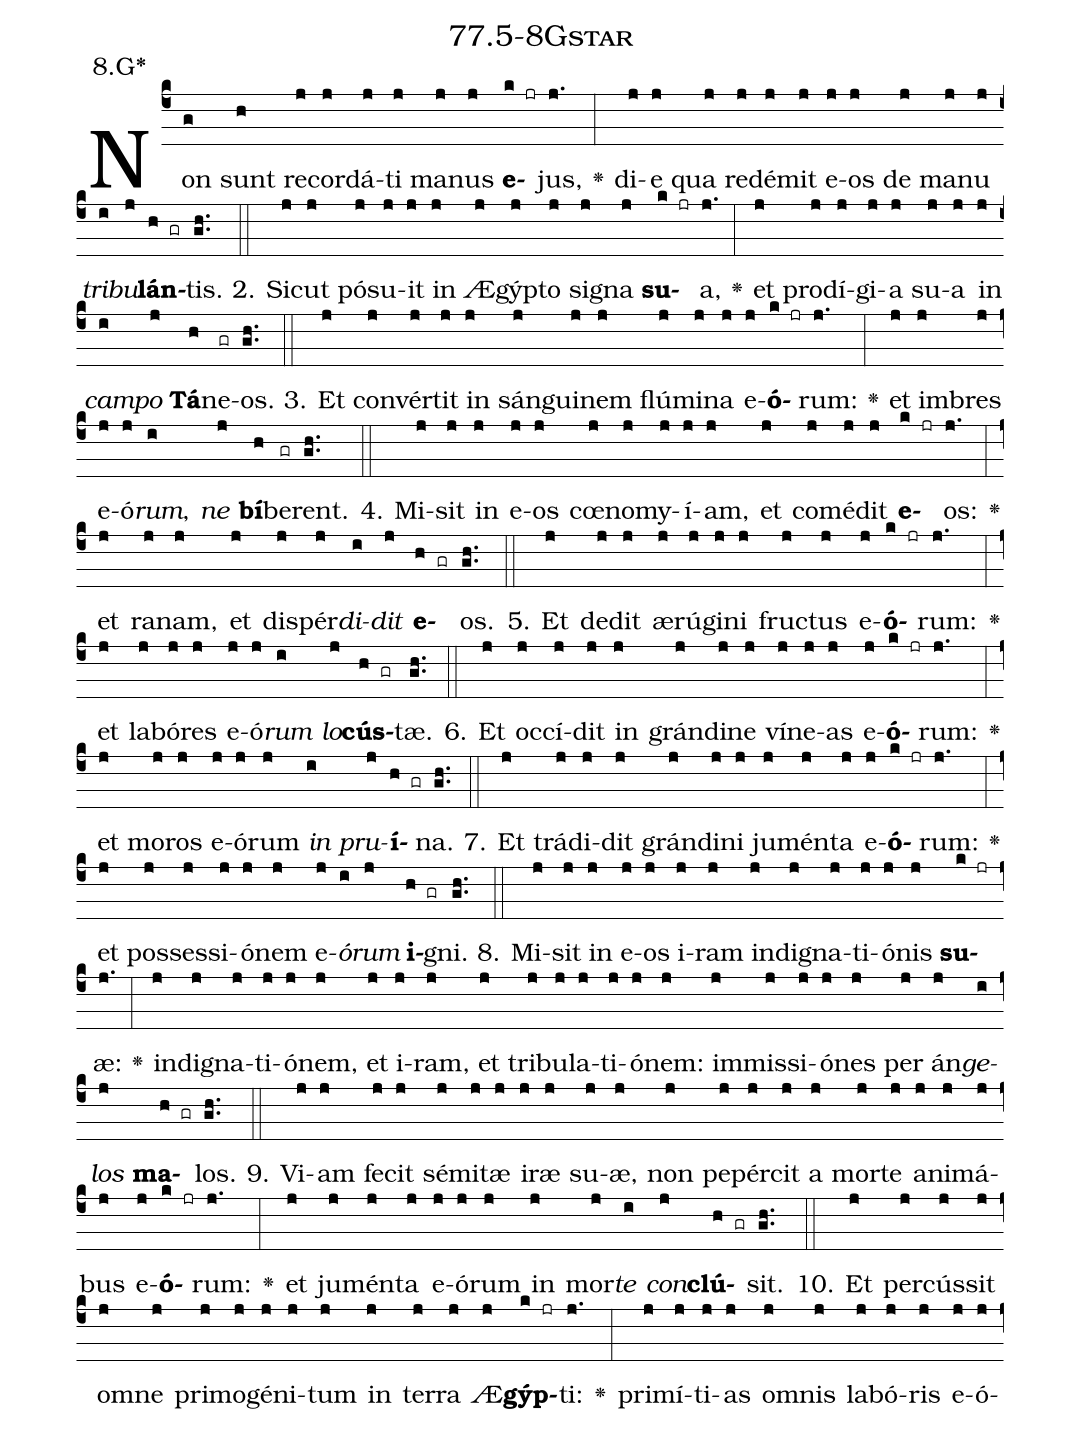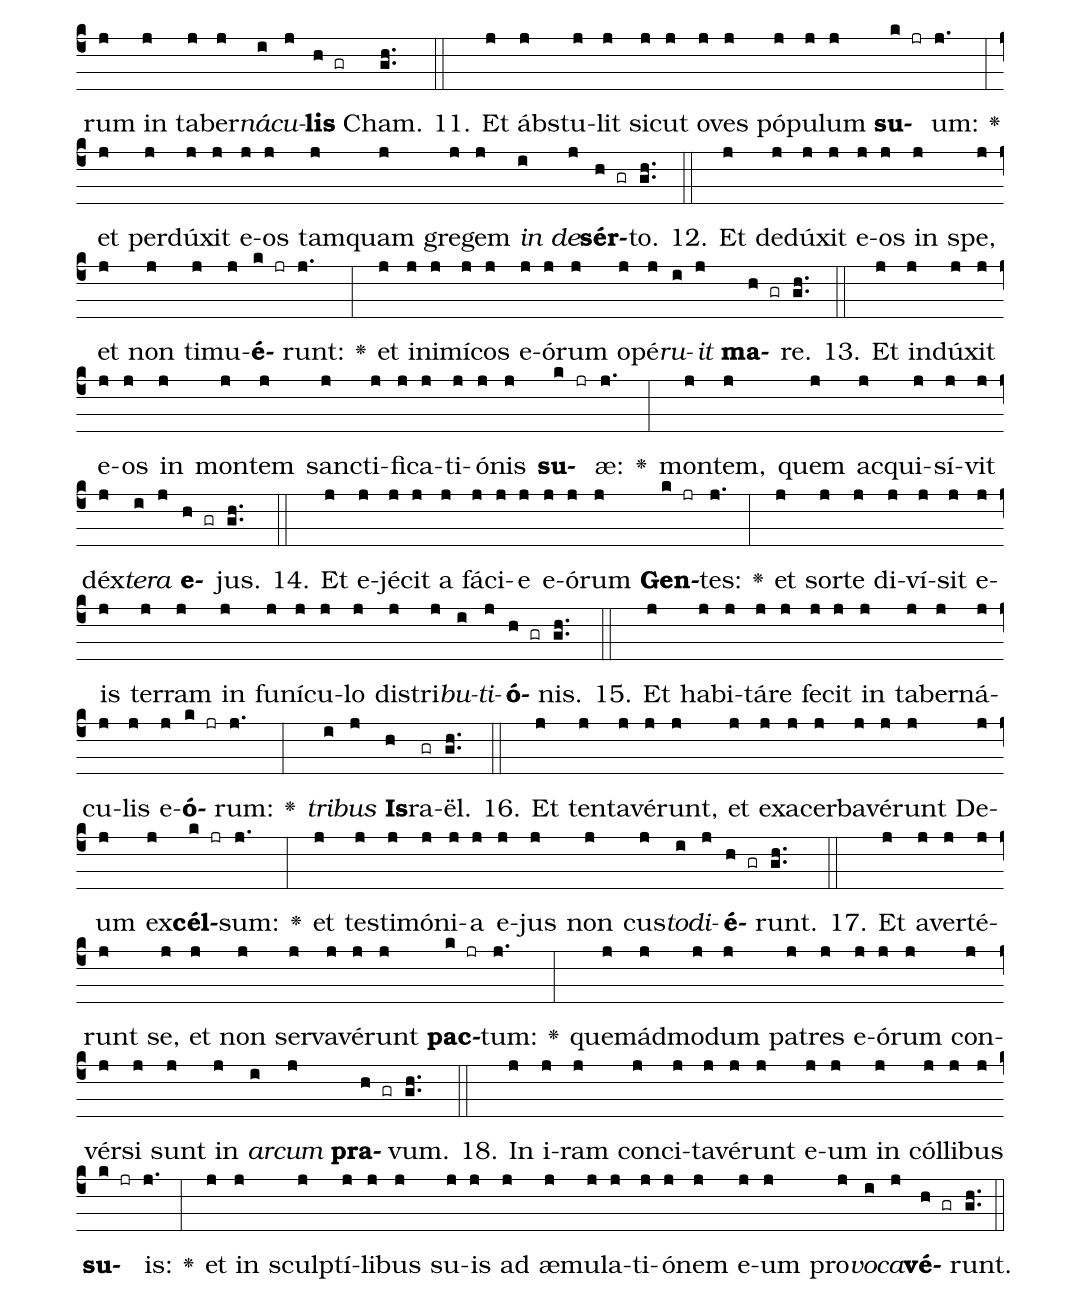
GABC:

name: 77.5-8Gstar;
annotation: 8.G*;
%%
(c4)Non(g) sunt(h) re(j)cor(j)dá(j)ti(j) ma(j)nus(j) <b>e</b>(k jr)jus,(j.) <v>\greheightstar</v>(:) di(j)e(j) qua(j) red(j)é(j)mit(j) e(j)os(j) de(j) ma(j)nu(j) <i>tri</i>(i)<i>bu</i>(j)<b>lán</b>(h gr)tis.(gh..) (::)
2. Sic(j)ut(j) pó(j)su(j)it(j) in(j) Æ(j)gýp(j)to(j) si(j)gna(j) <b>su</b>(k jr)a,(j.) <v>\greheightstar</v>(:) et(j) prod(j)í(j)gi(j)a(j) su(j)a(j) in(j) <i>cam</i>(i)<i>po</i>(j) <b>Tá</b>(h)ne(gr)os.(gh..) (::)
3. Et(j) con(j)vér(j)tit(j) in(j) sán(j)gui(j)nem(j) flú(j)mi(j)na(j) e(j)<b>ó</b>(k jr)rum:(j.) <v>\greheightstar</v>(:) et(j) im(j)bres(j) e(j)ó(j)<i>rum</i>,(i) <i>ne</i>(j) <b>bí</b>(h)be(gr)rent.(gh..) (::)
4. Mi(j)sit(j) in(j) e(j)os(j) cœ(j)no(j)my(j)í(j)am,(j) et(j) com(j)é(j)dit(j) <b>e</b>(k jr)os:(j.) <v>\greheightstar</v>(:) et(j) ra(j)nam,(j) et(j) dis(j)pér(j)<i>di</i>(i)<i>dit</i>(j) <b>e</b>(h gr)os.(gh..) (::)
5. Et(j) de(j)dit(j) æ(j)rú(j)gi(j)ni(j) fruc(j)tus(j) e(j)<b>ó</b>(k jr)rum:(j.) <v>\greheightstar</v>(:) et(j) la(j)bó(j)res(j) e(j)ó(j)<i>rum</i>(i) <i>lo</i>(j)<b>cús</b>(h gr)tæ.(gh..) (::)
6. Et(j) oc(j)cí(j)dit(j) in(j) grán(j)di(j)ne(j) ví(j)ne(j)as(j) e(j)<b>ó</b>(k jr)rum:(j.) <v>\greheightstar</v>(:) et(j) mo(j)ros(j) e(j)ó(j)rum(j) <i>in</i>(i) <i>pru</i>(j)<b>í</b>(h gr)na.(gh..) (::)
7. Et(j) trá(j)di(j)dit(j) grán(j)di(j)ni(j) ju(j)mén(j)ta(j) e(j)<b>ó</b>(k jr)rum:(j.) <v>\greheightstar</v>(:) et(j) pos(j)ses(j)si(j)ó(j)nem(j) e(j)<i>ó</i>(i)<i>rum</i>(j) <b>i</b>(h gr)gni.(gh..) (::)
8. Mi(j)sit(j) in(j) e(j)os(j) i(j)ram(j) in(j)di(j)gna(j)ti(j)ó(j)nis(j) <b>su</b>(k jr)æ:(j.) <v>\greheightstar</v>(:) in(j)di(j)gna(j)ti(j)ó(j)nem,(j) et(j) i(j)ram,(j) et(j) tri(j)bu(j)la(j)ti(j)ó(j)nem:(j) im(j)mis(j)si(j)ó(j)nes(j) per(j) án(j)<i>ge</i>(i)<i>los</i>(j) <b>ma</b>(h gr)los.(gh..) (::)
9. Vi(j)am(j) fe(j)cit(j) sé(j)mi(j)tæ(j) i(j)ræ(j) su(j)æ,(j) non(j) pe(j)pér(j)cit(j) a(j) mor(j)te(j) a(j)ni(j)má(j)bus(j) e(j)<b>ó</b>(k jr)rum:(j.) <v>\greheightstar</v>(:) et(j) ju(j)mén(j)ta(j) e(j)ó(j)rum(j) in(j) mor(j)<i>te</i>(i) <i>con</i>(j)<b>clú</b>(h gr)sit.(gh..) (::)
10. Et(j) per(j)cús(j)sit(j) om(j)ne(j) pri(j)mo(j)gé(j)ni(j)tum(j) in(j) ter(j)ra(j) Æ(j)<b>gýp</b>(k jr)ti:(j.) <v>\greheightstar</v>(:) pri(j)mí(j)ti(j)as(j) om(j)nis(j) la(j)bó(j)ris(j) e(j)ó(j)rum(j) in(j) ta(j)ber(j)<i>ná</i>(i)<i>cu</i>(j)<b>lis</b>(h gr) Cham.(gh..) (::)
11. Et(j) ábs(j)tu(j)lit(j) sic(j)ut(j) o(j)ves(j) pó(j)pu(j)lum(j) <b>su</b>(k jr)um:(j.) <v>\greheightstar</v>(:) et(j) per(j)dú(j)xit(j) e(j)os(j) tam(j)quam(j) gre(j)gem(j) <i>in</i>(i) <i>de</i>(j)<b>sér</b>(h gr)to.(gh..) (::)
12. Et(j) de(j)dú(j)xit(j) e(j)os(j) in(j) spe,(j) et(j) non(j) ti(j)mu(j)<b>é</b>(k jr)runt:(j.) <v>\greheightstar</v>(:) et(j) in(j)i(j)mí(j)cos(j) e(j)ó(j)rum(j) o(j)pé(j)<i>ru</i>(i)<i>it</i>(j) <b>ma</b>(h gr)re.(gh..) (::)
13. Et(j) in(j)dú(j)xit(j) e(j)os(j) in(j) mon(j)tem(j) sanc(j)ti(j)fi(j)ca(j)ti(j)ó(j)nis(j) <b>su</b>(k jr)æ:(j.) <v>\greheightstar</v>(:) mon(j)tem,(j) quem(j) ac(j)qui(j)sí(j)vit(j) déx(j)<i>te</i>(i)<i>ra</i>(j) <b>e</b>(h gr)jus.(gh..) (::)
14. Et(j) e(j)jé(j)cit(j) a(j) fá(j)ci(j)e(j) e(j)ó(j)rum(j) <b>Gen</b>(k jr)tes:(j.) <v>\greheightstar</v>(:) et(j) sor(j)te(j) di(j)ví(j)sit(j) e(j)is(j) ter(j)ram(j) in(j) fu(j)ní(j)cu(j)lo(j) dis(j)tri(j)<i>bu</i>(i)<i>ti</i>(j)<b>ó</b>(h gr)nis.(gh..) (::)
15. Et(j) ha(j)bi(j)tá(j)re(j) fe(j)cit(j) in(j) ta(j)ber(j)ná(j)cu(j)lis(j) e(j)<b>ó</b>(k jr)rum:(j.) <v>\greheightstar</v>(:) <i>tri</i>(i)<i>bus</i>(j) <b>Is</b>(h)ra(gr)ël.(gh..) (::)
16. Et(j) ten(j)ta(j)vé(j)runt,(j) et(j) ex(j)a(j)cer(j)ba(j)vé(j)runt(j) De(j)um(j) ex(j)<b>cél</b>(k jr)sum:(j.) <v>\greheightstar</v>(:) et(j) tes(j)ti(j)mó(j)ni(j)a(j) e(j)jus(j) non(j) cus(j)<i>to</i>(i)<i>di</i>(j)<b>é</b>(h gr)runt.(gh..) (::)
17. Et(j) a(j)ver(j)té(j)runt(j) se,(j) et(j) non(j) ser(j)va(j)vé(j)runt(j) <b>pac</b>(k jr)tum:(j.) <v>\greheightstar</v>(:) quem(j)ád(j)mo(j)dum(j) pa(j)tres(j) e(j)ó(j)rum(j) con(j)vér(j)si(j) sunt(j) in(j) <i>ar</i>(i)<i>cum</i>(j) <b>pra</b>(h gr)vum.(gh..) (::)
18. In(j) i(j)ram(j) con(j)ci(j)ta(j)vé(j)runt(j) e(j)um(j) in(j) cól(j)li(j)bus(j) <b>su</b>(k jr)is:(j.) <v>\greheightstar</v>(:) et(j) in(j) sculp(j)tí(j)li(j)bus(j) su(j)is(j) ad(j) æ(j)mu(j)la(j)ti(j)ó(j)nem(j) e(j)um(j) pro(j)<i>vo</i>(i)<i>ca</i>(j)<b>vé</b>(h gr)runt.(gh..) (::)
